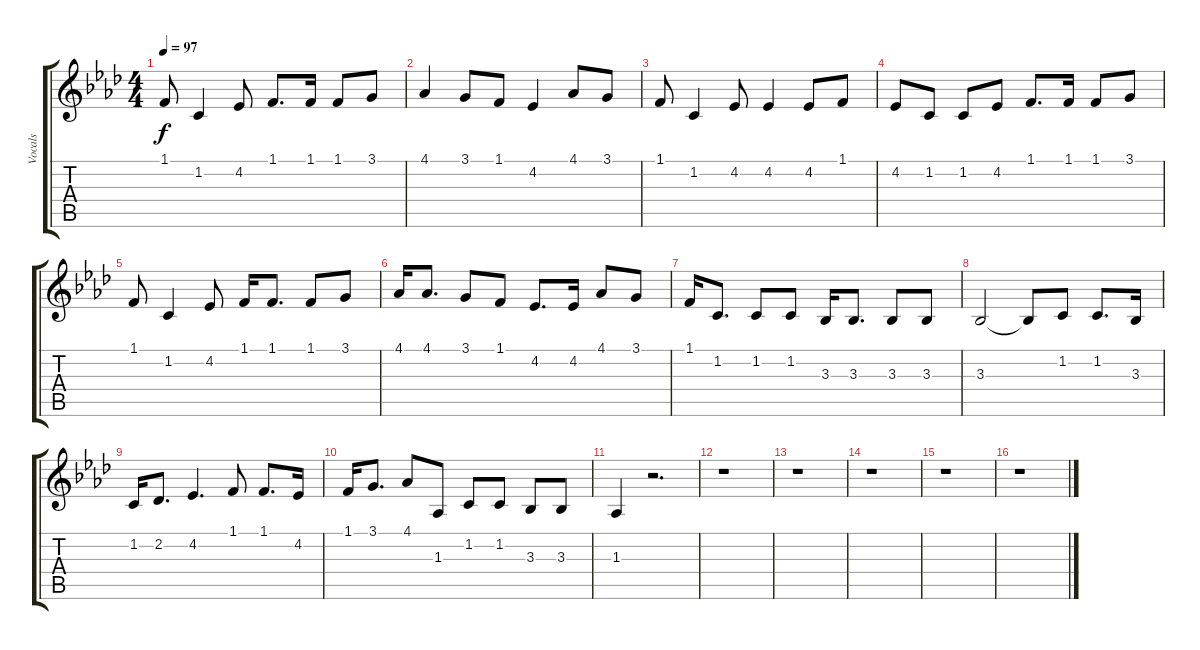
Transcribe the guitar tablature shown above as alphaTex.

\track ("Vocals" "Vocals") {instrument viola}
\staff {score tabs}
\tuning (E4 B3 G3 D3 A2 E2) {hide}
\ts (4 4)
\tempo 97
\clef g2
\ks ab
1.1.8{dy f} 1.2.4 4.2.8 1.1.8{d} 1.1.16 1.1.8 3.1.8 |
4.1.4 3.1.8 1.1.8 4.2.4 4.1.8 3.1.8 |
1.1.8 1.2.4 4.2.8 4.2.4 4.2.8 1.1.8 |
4.2.8 1.2.8 1.2.8 4.2.8 1.1.8{d} 1.1.16 1.1.8 3.1.8 |
1.1.8 1.2.4 4.2.8 1.1.16 1.1.8{d} 1.1.8 3.1.8 |
4.1.16 4.1.8{d} 3.1.8 1.1.8 4.2.8{d} 4.2.16 4.1.8 3.1.8 |
1.1.16 1.2.8{d} 1.2.8 1.2.8 3.3.16 3.3.8{d} 3.3.8 3.3.8 |
3.3.2 3.3{t}.8 1.2.8 1.2.8{d} 3.3.16 |
1.2.16 2.2.8{d} 4.2.4{d} 1.1.8 1.1.8{d} 4.2.16 |
1.1.16 3.1.8{d} 4.1.8 1.3.8 1.2.8 1.2.8 3.3.8 3.3.8 |
1.3.4 r.2{d} |
r.1 |
r.1 |
r.1 |
r.1 |
r.1
